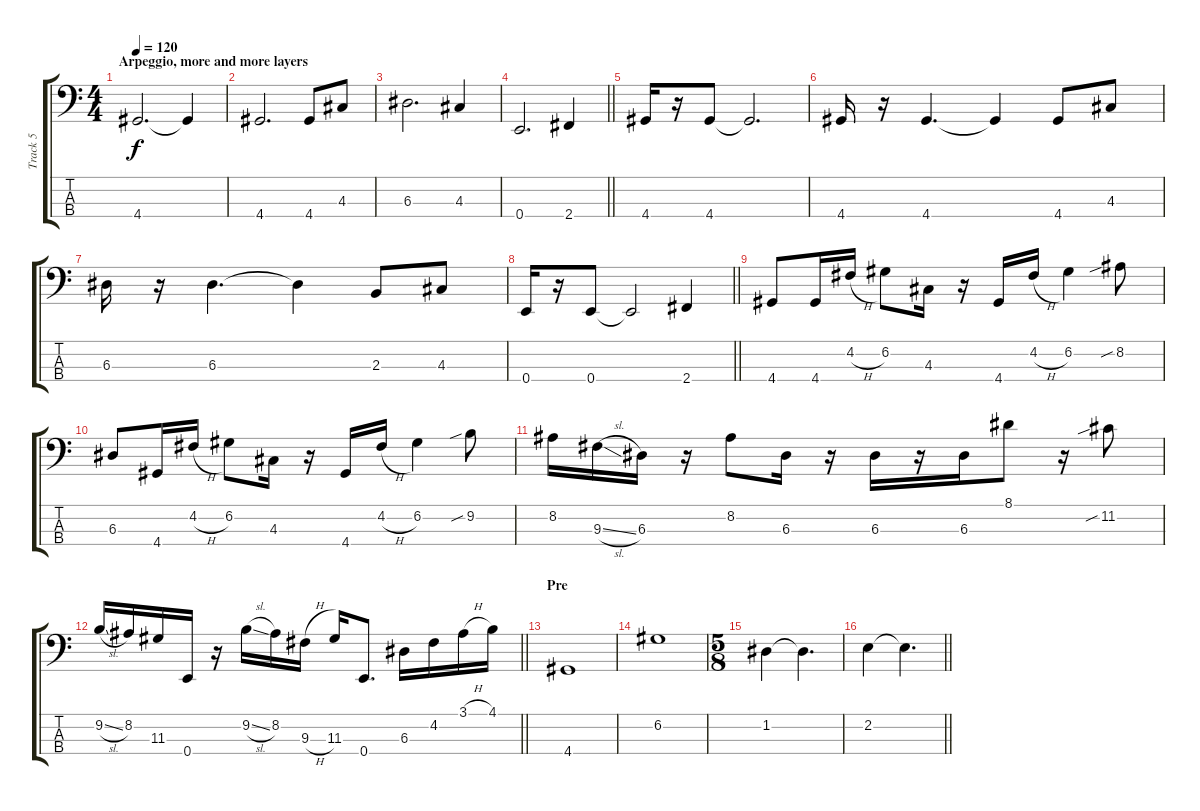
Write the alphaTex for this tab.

\track ("Track 5" "Track 5") {instrument electricbassfinger}
\staff {score tabs}
\tuning (G2 D2 A1 E1) {hide}
\ts (4 4)
\section ("" "Arpeggio, more and more layers")
\tempo 120
\clef f4
\ks c
4.4.2{d dy f} 4.4{t}.4 |
4.4.2{d} 4.4.8 4.3.8 |
6.3.2{d} 4.3.4 |
\barLineRight lightlight
0.4.2{d} 2.4.4 |
4.4.16 r.16 4.4.8 4.4{t}.2{d} |
4.4.16 r.16 4.4.4{d} 4.4{t}.4 4.4.8 4.3.8 |
6.3.16 r.16 6.3.4{d} 6.3{t}.4 2.3.8 4.3.8 |
\barLineRight lightlight
0.4.16 r.16 0.4.8 0.4{t}.2 2.4.4 |
4.4.8 4.4.16 4.2{h}.16 6.2.8 4.3.16 r.16 4.4.16 4.2{h}.16 6.2.4 8.2{sib}.8 |
6.3.8 4.4.16 4.2{h}.16 6.2.8 4.3.16 r.16 4.4.16 4.2{h}.16 6.2.4 9.2{sib}.8 |
8.2.16 9.3{sl}.16 6.3.16 r.16 8.2.8 6.3.16 r.16 6.3.16 r.16 6.3.16 8.1.8 r.16 11.2{sib}.8 |
\barLineRight lightlight
9.2{sl}.16 8.2.16 11.3.16 0.4.16 r.16 9.2{sl}.16 8.2.16 9.3{h}.16 11.3.16 0.4.8{d} 6.3.16 4.2.16 3.1{h}.16 4.1.16 |
\section ("" "Pre")
4.4.1 |
6.2.1 |
\ts (5 8)
1.2.4 1.2{t}.4{d} |
\barLineRight lightlight
2.2.4 2.2{t}.4{d}
